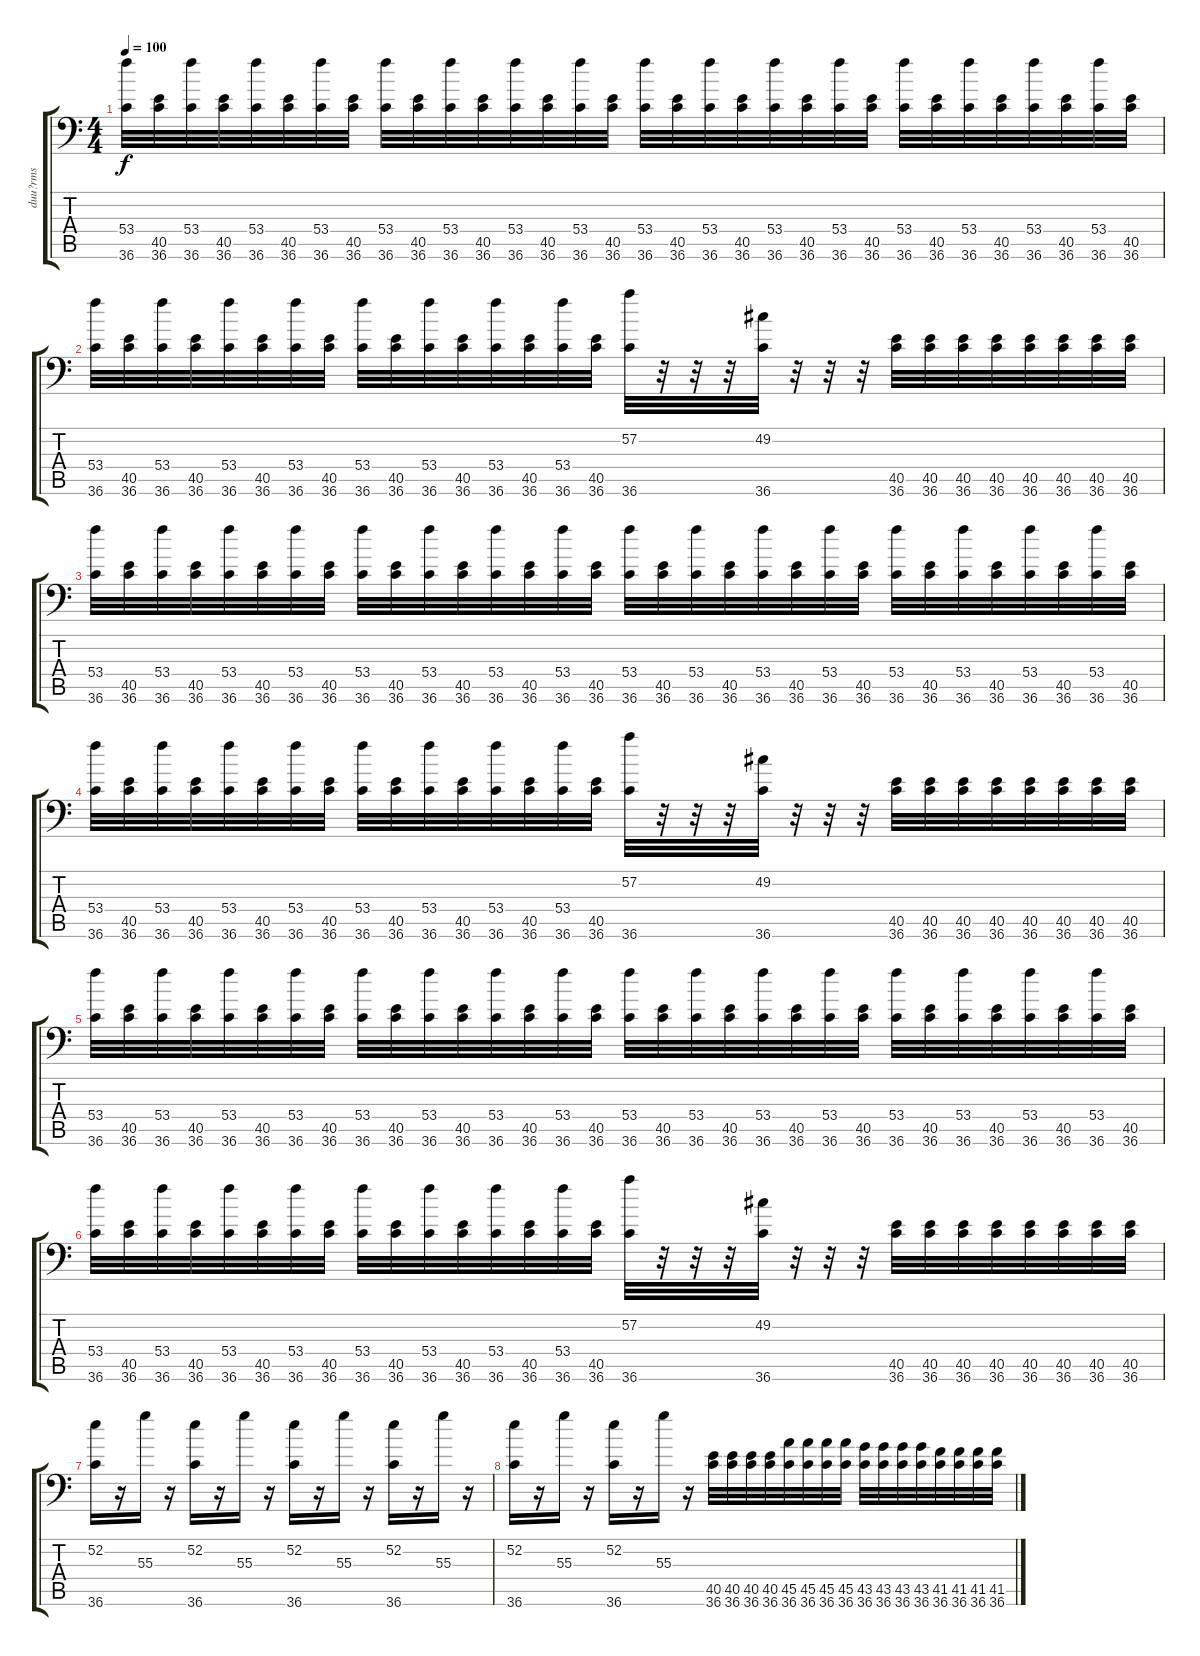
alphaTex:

\track ("duu?rms" "duu?rms") {instrument acousticgrandpiano}
\staff {score tabs}
\tuning (C-1 C-1 C-1 C-1 C-1 C-1) {hide}
\ts (4 4)
\tempo 100
\clef f4
\ks c
(53.4 36.6).32{dy f} (40.5 36.6).32 (53.4 36.6).32 (40.5 36.6).32 (53.4 36.6).32 (40.5 36.6).32 (53.4 36.6).32 (40.5 36.6).32 (53.4 36.6).32 (40.5 36.6).32 (53.4 36.6).32 (40.5 36.6).32 (53.4 36.6).32 (40.5 36.6).32 (53.4 36.6).32 (40.5 36.6).32 (53.4 36.6).32 (40.5 36.6).32 (53.4 36.6).32 (40.5 36.6).32 (53.4 36.6).32 (40.5 36.6).32 (53.4 36.6).32 (40.5 36.6).32 (53.4 36.6).32 (40.5 36.6).32 (53.4 36.6).32 (40.5 36.6).32 (53.4 36.6).32 (40.5 36.6).32 (53.4 36.6).32 (40.5 36.6).32 |
(53.4 36.6).32 (40.5 36.6).32 (53.4 36.6).32 (40.5 36.6).32 (53.4 36.6).32 (40.5 36.6).32 (53.4 36.6).32 (40.5 36.6).32 (53.4 36.6).32 (40.5 36.6).32 (53.4 36.6).32 (40.5 36.6).32 (53.4 36.6).32 (40.5 36.6).32 (53.4 36.6).32 (40.5 36.6).32 (57.2 36.6).32 r.32 r.32 r.32 (49.2 36.6).32 r.32 r.32 r.32 (40.5 36.6).32 (40.5 36.6).32 (40.5 36.6).32 (40.5 36.6).32 (40.5 36.6).32 (40.5 36.6).32 (40.5 36.6).32 (40.5 36.6).32 |
(53.4 36.6).32 (40.5 36.6).32 (53.4 36.6).32 (40.5 36.6).32 (53.4 36.6).32 (40.5 36.6).32 (53.4 36.6).32 (40.5 36.6).32 (53.4 36.6).32 (40.5 36.6).32 (53.4 36.6).32 (40.5 36.6).32 (53.4 36.6).32 (40.5 36.6).32 (53.4 36.6).32 (40.5 36.6).32 (53.4 36.6).32 (40.5 36.6).32 (53.4 36.6).32 (40.5 36.6).32 (53.4 36.6).32 (40.5 36.6).32 (53.4 36.6).32 (40.5 36.6).32 (53.4 36.6).32 (40.5 36.6).32 (53.4 36.6).32 (40.5 36.6).32 (53.4 36.6).32 (40.5 36.6).32 (53.4 36.6).32 (40.5 36.6).32 |
(53.4 36.6).32 (40.5 36.6).32 (53.4 36.6).32 (40.5 36.6).32 (53.4 36.6).32 (40.5 36.6).32 (53.4 36.6).32 (40.5 36.6).32 (53.4 36.6).32 (40.5 36.6).32 (53.4 36.6).32 (40.5 36.6).32 (53.4 36.6).32 (40.5 36.6).32 (53.4 36.6).32 (40.5 36.6).32 (57.2 36.6).32 r.32 r.32 r.32 (49.2 36.6).32 r.32 r.32 r.32 (40.5 36.6).32 (40.5 36.6).32 (40.5 36.6).32 (40.5 36.6).32 (40.5 36.6).32 (40.5 36.6).32 (40.5 36.6).32 (40.5 36.6).32 |
(53.4 36.6).32 (40.5 36.6).32 (53.4 36.6).32 (40.5 36.6).32 (53.4 36.6).32 (40.5 36.6).32 (53.4 36.6).32 (40.5 36.6).32 (53.4 36.6).32 (40.5 36.6).32 (53.4 36.6).32 (40.5 36.6).32 (53.4 36.6).32 (40.5 36.6).32 (53.4 36.6).32 (40.5 36.6).32 (53.4 36.6).32 (40.5 36.6).32 (53.4 36.6).32 (40.5 36.6).32 (53.4 36.6).32 (40.5 36.6).32 (53.4 36.6).32 (40.5 36.6).32 (53.4 36.6).32 (40.5 36.6).32 (53.4 36.6).32 (40.5 36.6).32 (53.4 36.6).32 (40.5 36.6).32 (53.4 36.6).32 (40.5 36.6).32 |
(53.4 36.6).32 (40.5 36.6).32 (53.4 36.6).32 (40.5 36.6).32 (53.4 36.6).32 (40.5 36.6).32 (53.4 36.6).32 (40.5 36.6).32 (53.4 36.6).32 (40.5 36.6).32 (53.4 36.6).32 (40.5 36.6).32 (53.4 36.6).32 (40.5 36.6).32 (53.4 36.6).32 (40.5 36.6).32 (57.2 36.6).32 r.32 r.32 r.32 (49.2 36.6).32 r.32 r.32 r.32 (40.5 36.6).32 (40.5 36.6).32 (40.5 36.6).32 (40.5 36.6).32 (40.5 36.6).32 (40.5 36.6).32 (40.5 36.6).32 (40.5 36.6).32 |
(52.2 36.6).16 r.16 55.3.16 r.16 (52.2 36.6).16 r.16 55.3.16 r.16 (52.2 36.6).16 r.16 55.3.16 r.16 (52.2 36.6).16 r.16 55.3.16 r.16 |
(52.2 36.6).16 r.16 55.3.16 r.16 (52.2 36.6).16 r.16 55.3.16 r.16 (40.5 36.6).32 (40.5 36.6).32 (40.5 36.6).32 (40.5 36.6).32 (45.5 36.6).32 (45.5 36.6).32 (45.5 36.6).32 (45.5 36.6).32 (43.5 36.6).32 (43.5 36.6).32 (43.5 36.6).32 (43.5 36.6).32 (41.5 36.6).32 (41.5 36.6).32 (41.5 36.6).32 (41.5 36.6).32
